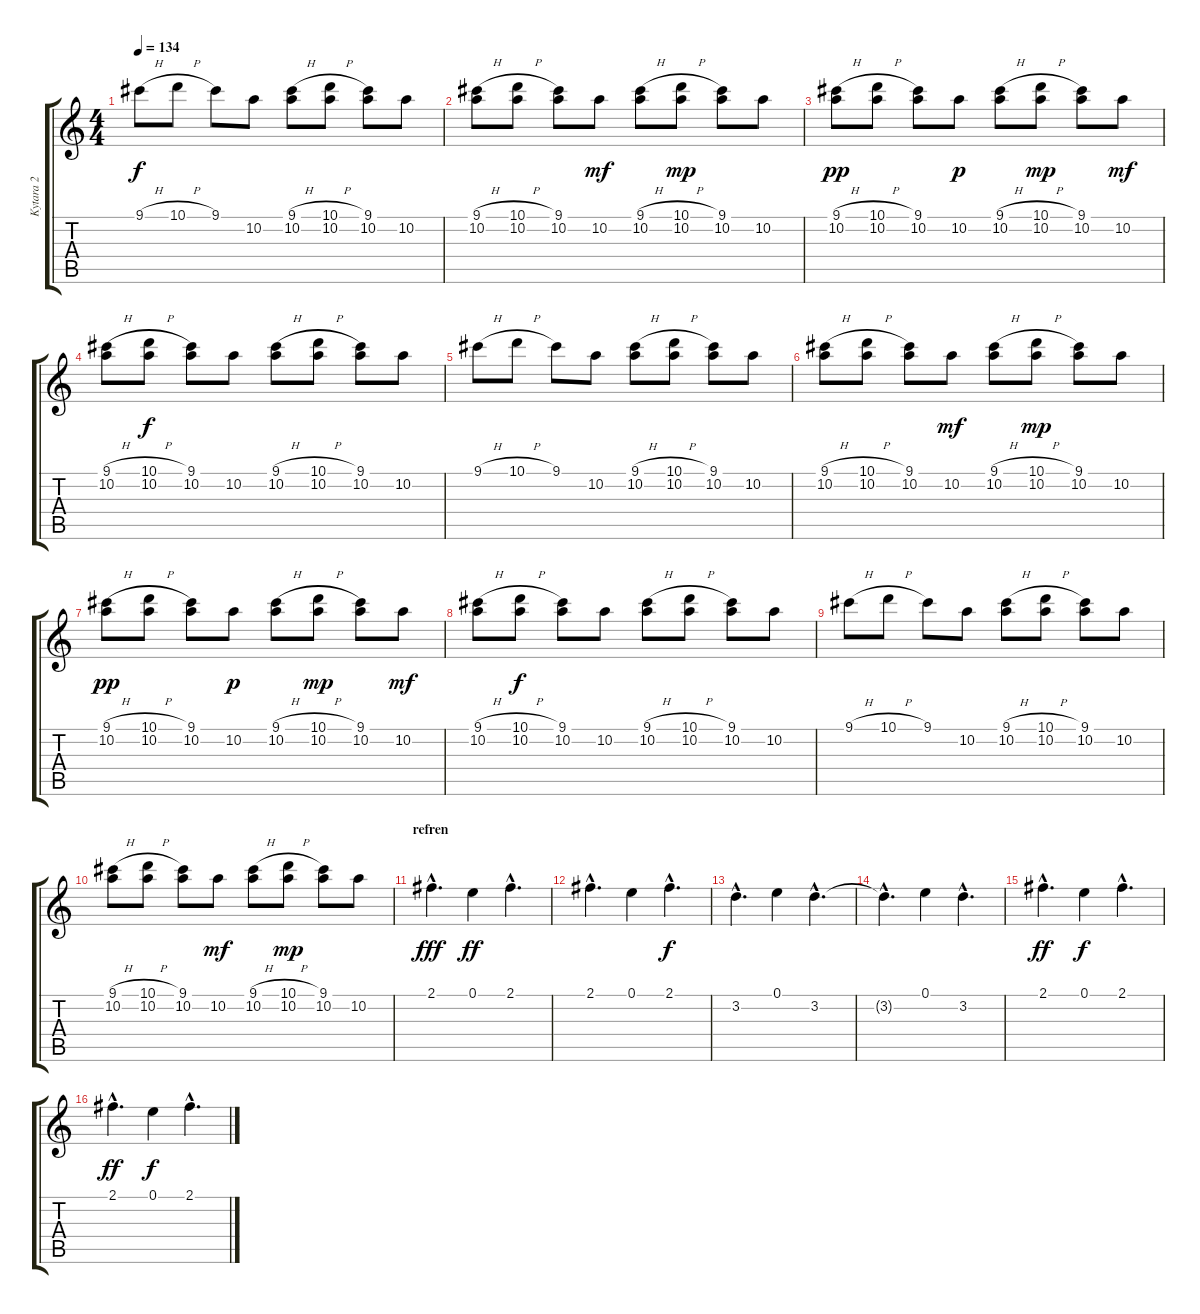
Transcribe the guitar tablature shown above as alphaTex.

\track ("Kytara 2" "Kytara 2") {instrument overdrivenguitar}
\staff {score tabs}
\tuning (E4 B3 G3 D3 A2 E2) {hide}
\ts (4 4)
\tempo 134
\clef g2
\ks c
9.1{h}.8{dy f} 10.1{h}.8 9.1.8 10.2.8 (9.1{h} 10.2).8 (10.1{h} 10.2).8 (9.1 10.2).8 10.2.8 |
(9.1{h} 10.2).8 (10.1{h} 10.2).8 (9.1 10.2).8 10.2.8{dy mf} (9.1{h} 10.2).8 (10.1{h} 10.2).8{dy mp} (9.1 10.2).8 10.2.8 |
(9.1{h} 10.2).8{dy pp} (10.1{h} 10.2).8 (9.1 10.2).8 10.2.8{dy p} (9.1{h} 10.2).8 (10.1{h} 10.2).8{dy mp} (9.1 10.2).8 10.2.8{dy mf} |
(9.1{h} 10.2).8 (10.1{h} 10.2).8{dy f} (9.1 10.2).8 10.2.8 (9.1{h} 10.2).8 (10.1{h} 10.2).8 (9.1 10.2).8 10.2.8 |
9.1{h}.8 10.1{h}.8 9.1.8 10.2.8 (9.1{h} 10.2).8 (10.1{h} 10.2).8 (9.1 10.2).8 10.2.8 |
(9.1{h} 10.2).8 (10.1{h} 10.2).8 (9.1 10.2).8 10.2.8{dy mf} (9.1{h} 10.2).8 (10.1{h} 10.2).8{dy mp} (9.1 10.2).8 10.2.8 |
(9.1{h} 10.2).8{dy pp} (10.1{h} 10.2).8 (9.1 10.2).8 10.2.8{dy p} (9.1{h} 10.2).8 (10.1{h} 10.2).8{dy mp} (9.1 10.2).8 10.2.8{dy mf} |
(9.1{h} 10.2).8 (10.1{h} 10.2).8{dy f} (9.1 10.2).8 10.2.8 (9.1{h} 10.2).8 (10.1{h} 10.2).8 (9.1 10.2).8 10.2.8 |
9.1{h}.8 10.1{h}.8 9.1.8 10.2.8 (9.1{h} 10.2).8 (10.1{h} 10.2).8 (9.1 10.2).8 10.2.8 |
(9.1{h} 10.2).8 (10.1{h} 10.2).8 (9.1 10.2).8 10.2.8{dy mf} (9.1{h} 10.2).8 (10.1{h} 10.2).8{dy mp} (9.1 10.2).8 10.2.8 |
\section ("" "refren")
2.1{hac}.4{d dy fff volume 8} 0.1.4{dy ff} 2.1{hac}.4{d} |
2.1{hac}.4{d} 0.1.4 2.1{hac}.4{d dy f} |
3.2{hac}.4{d} 0.1.4 3.2{hac}.4{d} |
3.2{hac t}.4{d} 0.1.4 3.2{hac}.4{d} |
2.1{hac}.4{d dy ff} 0.1.4{dy f} 2.1{hac}.4{d} |
2.1{hac}.4{d dy ff} 0.1.4{dy f} 2.1{hac}.4{d}
